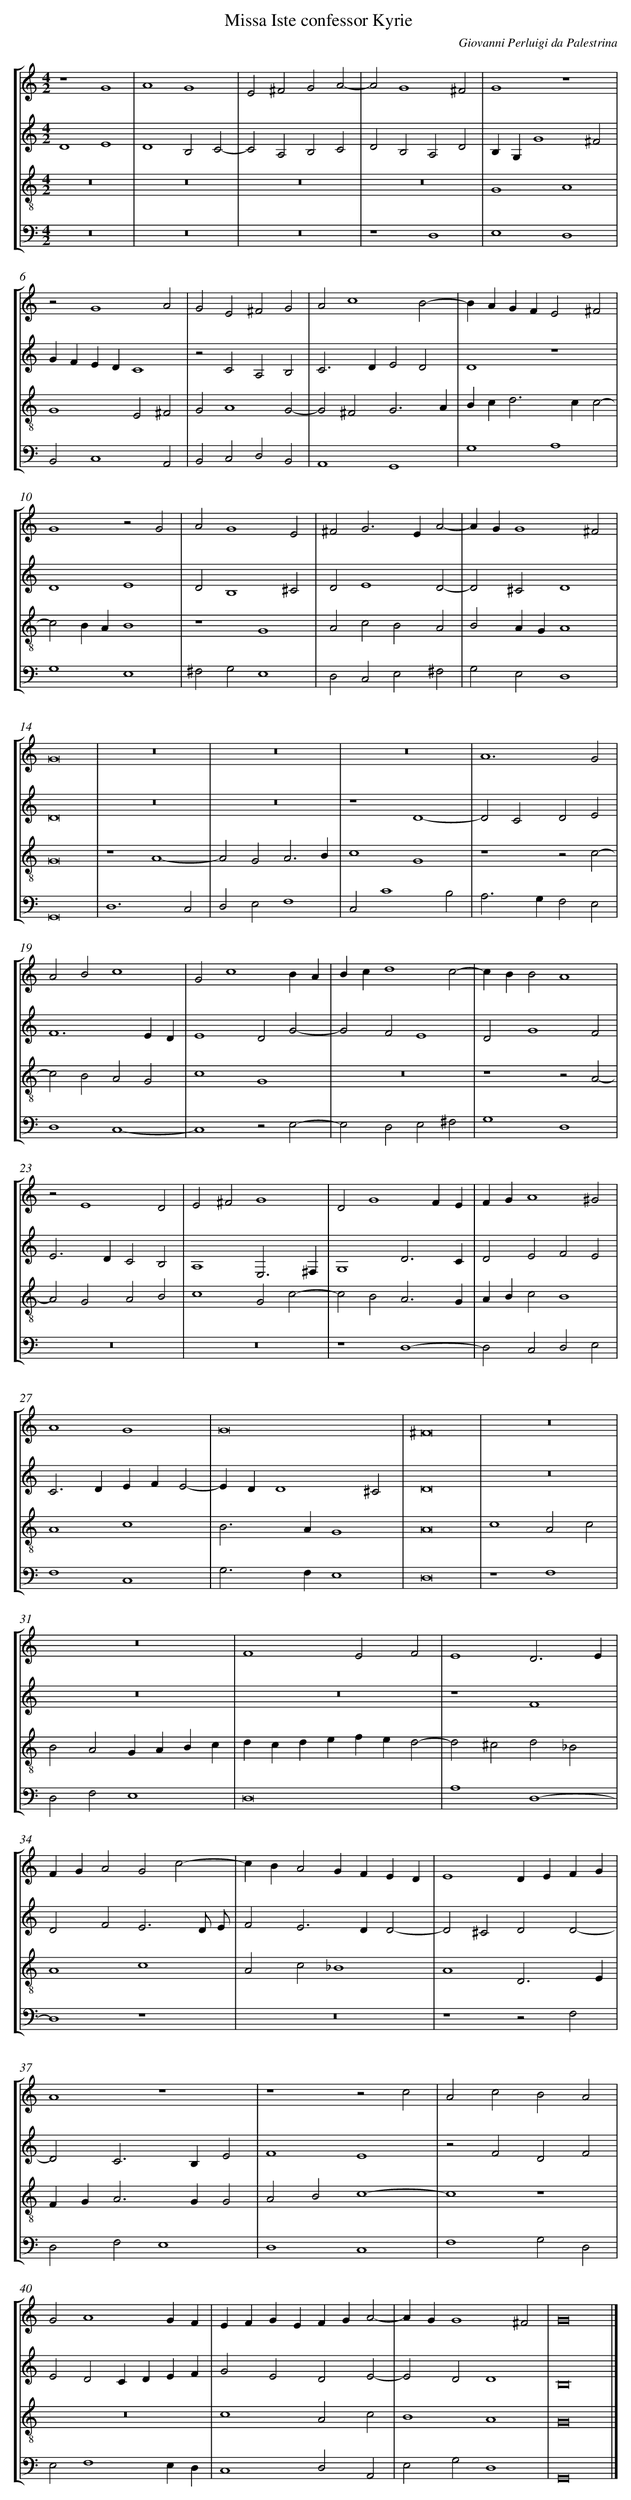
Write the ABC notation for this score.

X:1
T: Missa Iste confessor Kyrie
C: Giovanni Perluigi da Palestrina
L: 1/4
M: 4/2
%%staves [1 2 3 4]
V: 1 clef=treble
V: 2 clef=treble
V: 3 clef=treble-8
V: 4 clef=bass
K: C
[V:1] z4G4 |
[V:2] D4E4 |
[V:3] z8 |
[V:4] z8 |
[V:1] A4G4 |
[V:2] D4B,2C2- |
[V:3] z8 |
[V:4] z8 |
[V:1] E2^F2G2A2- |
[V:2] C2A,2B,2C2 |
[V:3] z8 |
[V:4] z8 |
[V:1] A2G4^F2 |
[V:2] D2B,2A,2D2 |
[V:3] z8 |
[V:4] z4D,4 |
[V:1] G4z4 |
[V:2] B,G,G4^F2 |
[V:3] G4A4 |
[V:4] E,4D,4 |
[V:1] z2G4A2 |
[V:2] GFEDC4 |
[V:3] G4E2^F2 |
[V:4] B,,2C,4A,,2 |
[V:1] G2E2^F2G2 |
[V:2] z2C2A,2B,2 |
[V:3] G2A4G2- |
[V:4] B,,2C,2D,2B,,2 |
[V:1] A2c4B2- |
[V:2] C2>D2E2D2 |
[V:3] G2^F2G3A |
[V:4] A,,4G,,4 |
[V:1] BAGFE2^F2 |
[V:2] D4z4 |
[V:3] Bc2<d2cc2- |
[V:4] G,4A,4 |
[V:1] G4z2G2 |
[V:2] D4E4 |
[V:3] c2BAB4 |
[V:4] G,4E,4 |
[V:1] A2G4E2 |
[V:2] D2B,4^C2 |
[V:3] z4G4 |
[V:4] ^F,2G,2E,4 |
[V:1] ^F2G2>E2A2- |
[V:2] D2E4D2- |
[V:3] A2c2B2A2 |
[V:4] D,2C,2E,2^F,2 |
[V:1] AGG4^F2 |
[V:2] D2^C2D4 |
[V:3] B2AGA4 |
[V:4] G,2E,2D,4 |
[V:1] G8 |
[V:2] D8 |
[V:3] G8 |
[V:4] G,,8 |
[V:1] z8 |
[V:2] z8 |
[V:3] z4A4- |
[V:4] D,6C,2 |
[V:1] z8 |
[V:2] z8 |
[V:3] A2G2A3B |
[V:4] D,2E,2F,4 |
[V:1] z8 |
[V:2] z4D4- |
[V:3] c4G4 |
[V:4] C,2C4B,2 |
[V:1] A6G2 |
[V:2] D2C2D2E2 |
[V:3] z4z2c2- |
[V:4] A,2>G,2F,2E,2 |
[V:1] A2B2c4 |
[V:2] F6ED |
[V:3] c2B2A2G2 |
[V:4] D,4C,4- |
[V:1] G2c4BA |
[V:2] E4D2G2- |
[V:3] c4G4 |
[V:4] C,4z2E,2- |
[V:1] Bcd4c2- |
[V:2] G2F2E4 |
[V:3] z8 |
[V:4] E,2D,2E,2^F,2 |
[V:1] cBB2A4 |
[V:2] D2G4F2 |
[V:3] z4z2A2- |
[V:4] G,4D,4 |
[V:1] z2E4D2 |
[V:2] E2>D2C2B,2 |
[V:3] A2G2A2B2 |
[V:4] z8 |
[V:1] E2^F2G4 |
[V:2] A,4E,3^F, |
[V:3] c4G2c2- |
[V:4] z8 |
[V:1] D2G4FE |
[V:2] G,4D3C |
[V:3] c2B2A3G |
[V:4] z4D,4- |
[V:1] FGA4^G2 |
[V:2] D2E2F2E2 |
[V:3] ABc2B4 |
[V:4] D,2C,2D,2E,2 |
[V:1] A4G4 |
[V:2] C2>D2EFE2- |
[V:3] A4c4 |
[V:4] F,4C,4 |
[V:1] G8 |
[V:2] EDD4^C2 |
[V:3] B2>A2G4 |
[V:4] G,2>F,2E,4 |
[V:1] ^F8 |
[V:2] D8 |
[V:3] A8 |
[V:4] D,8 |
[V:1] z8 |
[V:2] z8 |
[V:3] c4A2c2 |
[V:4] z4F,4 |
[V:1] z8 |
[V:2] z8 |
[V:3] B2A2GABc |
[V:4] D,2F,2E,4 |
[V:1] F4E2F2 |
[V:2] z8 |
[V:3] dcdefed2- |
[V:4] D,8 |
[V:1] E4D3E |
[V:2] z4F4 |
[V:3] d2^c2d2_B2 |
[V:4] A,4D,4- |
[V:1] FGA2G2c2- |
[V:2] D2F2E3D/ E/ |
[V:3] A4c4 |
[V:4] D,4z4 |
[V:1] cBA2GFED |
[V:2] F2E2>D2D2- |
[V:3] A2c2_B4 |
[V:4] z8 |
[V:1] E4DEFG |
[V:2] D2^C2D2D2- |
[V:3] A4D3E |
[V:4] z4z2F,2 |
[V:1] A4z4 |
[V:2] D2C2>B,2E2 |
[V:3] FG2<A2GG2 |
[V:4] D,2F,2E,4 |
[V:1] z4z2c2 |
[V:2] F4E4 |
[V:3] A2B2c4- |
[V:4] D,4C,4 |
[V:1] A2c2B2A2 |
[V:2] z2F2D2F2 |
[V:3] c4z4 |
[V:4] F,4G,2D,2 |
[V:1] G2A4GF |
[V:2] E2D2CDEF |
[V:3] z8 |
[V:4] E,2F,4E,D, |
[V:1] EFGEFGA2- |
[V:2] G2E2D2E2- |
[V:3] c4A2c2 |
[V:4] C,4D,2A,,2 |
[V:1] AGG4^F2 |
[V:2] E2D2D4 |
[V:3] B4A4 |
[V:4] E,2G,2D,4 |
[V:1] G8 |]
[V:2] B,8 |]
[V:3] G8 |]
[V:4] G,,8 |]
